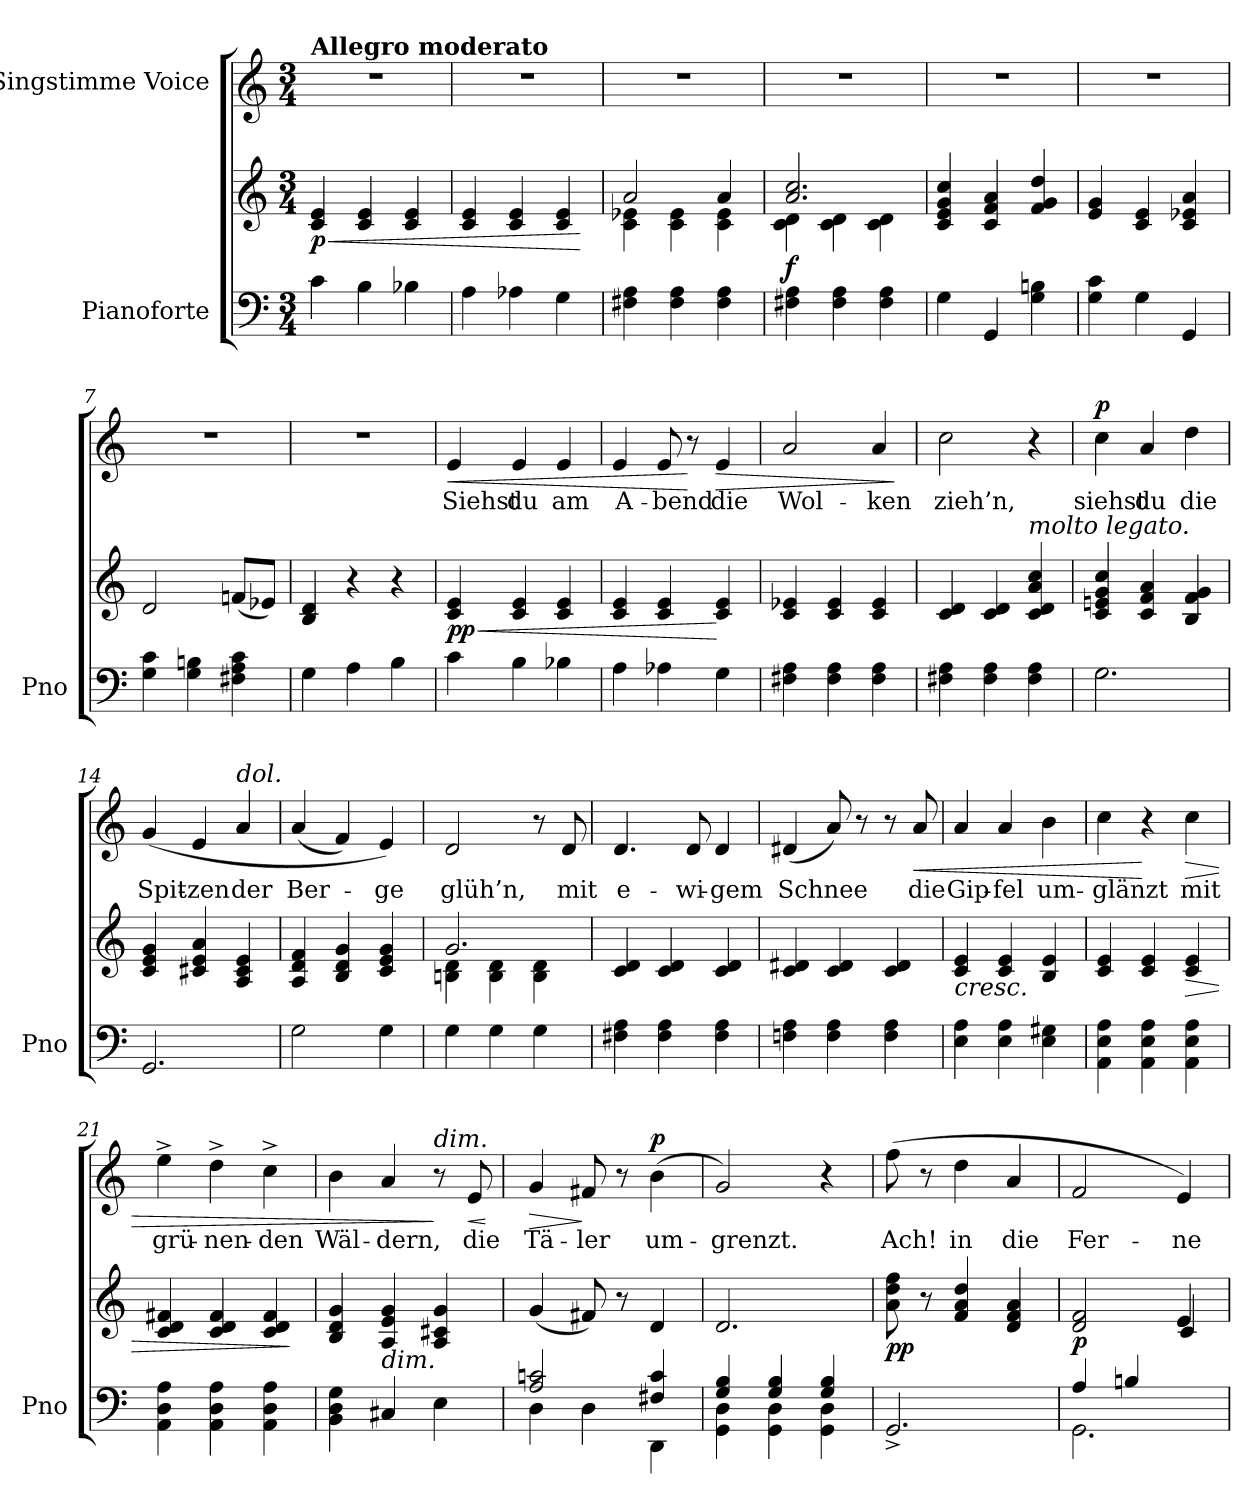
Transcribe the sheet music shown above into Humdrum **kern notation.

**kern	**kern	**dynam	**kern	**text	**dynam
*part2	*part2	*part2	*part1	*part1	*part1
*staff3	*staff2	*staff2/3	*staff1	*staff1	*staff1
*I"Pianoforte	*	*	*I"Singstimme Voice	*	*
*I'Pno	*	*	*	*	*
*clefF4	*clefG2	*	*clefG2	*	*
*k[]	*k[]	*	*k[]	*	*
*M3/4	*M3/4	*	*M3/4	*	*
=1	=1	=1	=1	=1	=1
!	!	!	!LO:TX:a:B:t=Allegro moderato	!	!
!	!	!LO:HP:b	!	!	!
!	!	!LO:DY:n=1:b	!	!	!
4c\	4c/ 4e/	< p	2.r	.	.
4B\	4c/ 4e/	.	.	.	.
4B-X\	4c/ 4e/	.	.	.	.
=2	=2	=2	=2	=2	=2
4A\	4c/ 4e/	.	2.r	.	.
4A-X\	4c/ 4e/	.	.	.	.
4G\	4c/ 4e/	.	.	.	.
.	.	[	.	.	.
=3	=3	=3	=3	=3	=3
*	*^	*	*	*	*
4F#X\ 4A\	2a/	4c\ 4e-X\	.	2.r	.	.
4F#\ 4A\	.	4c\ 4e-\	.	.	.	.
4F#\ 4A\	4a/	4c\ 4e-\	.	.	.	.
=4	=4	=4	=4	=4	=4	=4
!	!	!	!LO:DY:b	!	!	!
4F#X\ 4A\	2.a/ 2.cc/	4c\ 4d\	f	2.r	.	.
4F#\ 4A\	.	4c\ 4d\	.	.	.	.
4F#\ 4A\	.	4c\ 4d\	.	.	.	.
*	*v	*v	*	*	*	*
=5	=5	=5	=5	=5	=5
4G\	4c/ 4e/ 4g/ 4cc/	.	2.r	.	.
4GG/	4c/ 4f/ 4a/	.	.	.	.
4G\ 4Bn\	4f/ 4g/ 4dd/	.	.	.	.
=6	=6	=6	=6	=6	=6
4G\ 4c\	4e/ 4g/	.	2.r	.	.
4G\	4c/ 4e/	.	.	.	.
4GG/	4c/ 4e-X/ 4a/	.	.	.	.
=7	=7	=7	=7	=7	=7
4G\ 4c\	2d/	.	2.r	.	.
4G\ 4Bn\	.	.	.	.	.
4F#X\ 4A\ 4c\	(8fn/L	.	.	.	.
.	8e-X/J)	.	.	.	.
=8	=8	=8	=8	=8	=8
4G\	4B/ 4d/	.	2.r	.	.
4A\	4r	.	.	.	.
4B\	4r	.	.	.	.
=9	=9	=9	=9	=9	=9
!	!	!LO:HP:b	!	!	!LO:HP:b
!	!	!LO:DY:n=1:b	!	!	!
4c\	4c/ 4e/	< pp	4e/	Siehst	<
4B\	4c/ 4e/	.	4e/	du	.
4B-X\	4c/ 4e/	.	4e/	am	.
=10	=10	=10	=10	=10	=10
4A\	4c/ 4e/	.	4e/	A-	.
4A-X\	4c/ 4e/	.	8e/	-bend	.
.	.	.	8r	.	[
!	!	!	!	!	!LO:HP:b
4G\	4c/ 4e/	[	4e/	die	>
=11	=11	=11	=11	=11	=11
4F#X\ 4A\	4c/ 4e-X/	.	2a/	Wol-	.
4F#\ 4A\	4c/ 4e-/	.	.	.	.
4F#\ 4A\	4c/ 4e-/	.	4a/	-ken	.
.	.	.	.	.	]
=12	=12	=12	=12	=12	=12
4F#X\ 4A\	4c/ 4d/	.	2cc\	zieh’n,	.
4F#\ 4A\	4c/ 4d/	.	.	.	.
!	!LO:TX:i:t=molto  legato.	!	!	!	!
4F#\ 4A\	4c/ 4d/ 4a/ 4cc/	.	4r	.	.
=13	=13	=13	=13	=13	=13
!	!	!	!	!	!LO:DY:a
2.G\	4c/ 4en/ 4g/ 4cc/	.	4cc\	siehst	p
.	4c/ 4f/ 4a/	.	4a/	du	.
.	4B/ 4f/ 4g/	.	4dd\	die	.
=14	=14	=14	=14	=14	=14
2.GG/	4c/ 4e/ 4g/	.	(4g/	Spit-	.
.	4c#X/ 4e/ 4a/	.	4e/	-zen	.
!	!	!	!LO:TX:i:t=dol.	!	!
.	4A/ 4c#/ 4e/	.	4a/	der	.
=15	=15	=15	=15	=15	=15
2G\	4A/ 4d/ 4f/	.	(4a/	Ber-	.
.	4B/ 4d/ 4g/	.	4f/)	.	.
4G\	4c/ 4e/ 4g/	.	4e/)	-ge	.
=16	=16	=16	=16	=16	=16
*	*^	*	*	*	*
4G\	2.g/	4Bn\ 4d\	.	2d/	glüh’n,	.
4G\	.	4B\ 4d\	.	.	.	.
4G\	.	4B\ 4d\	.	8r	.	.
.	.	.	.	8d/	mit	.
*	*v	*v	*	*	*	*
=17	=17	=17	=17	=17	=17
4F#X\ 4A\	4c/ 4d/	.	4.d/	e-	.
4F#\ 4A\	4c/ 4d/	.	.	.	.
.	.	.	8d/	-wi-	.
4F#\ 4A\	4c/ 4d/	.	4d/	-gem	.
=18	=18	=18	=18	=18	=18
4Fn\ 4A\	4c/ 4d#X/	.	(4d#X/	Schnee	.
4F\ 4A\	4c/ 4d#/	.	8a/)	.	.
.	.	.	8r	.	.
4F\ 4A\	4c/ 4d#/	.	8r	.	.
!	!	!	!	!	!LO:HP:b
.	.	.	8a/	die	<
=19	=19	=19	=19	=19	=19
!	!LO:TX:b:i:t=cresc.	!	!	!	!
4E\ 4A\	4c/ 4e/	.	4a/	Gip-	.
4E\ 4A\	4c/ 4e/	.	4a/	-fel	.
4E\ 4G#X\	4B/ 4e/	.	4b\	um-	.
=20	=20	=20	=20	=20	=20
4AA\ 4E\ 4A\	4c/ 4e/	.	4cc\	-glänzt	.
4AA\ 4E\ 4A\	4c/ 4e/	.	4r	.	[
!	!	!LO:HP:b	!	!	!LO:HP:b
4AA\ 4E\ 4A\	4c/ 4e/	>	4cc\	mit	>
=21	=21	=21	=21	=21	=21
4AA\ 4D\ 4A\	4c/ 4d/ 4f#X/	.	4ee^\	grü-	.
4AA\ 4D\ 4A\	4c/ 4d/ 4f#/	.	4dd^\	-nen-	.
4AA\ 4D\ 4A\	4c/ 4d/ 4f#/	.	4cc^\	-den	.
.	.	]	.	.	.
=22	=22	=22	=22	=22	=22
4BB\ 4D\ 4G\	4B/ 4d/ 4g/	.	4b\	Wäl-	.
!	!LO:TX:b:i:t=dim.	!	!	!	!
4C#X/	4A/ 4e/ 4g/	.	4a/	-dern,	.
!	!	!	!LO:TX:a:i:t=dim.	!	!
4E\	4A/ 4c#X/ 4g/	.	8r	.	]
!	!	!	!	!	!LO:HP:b
.	.	.	8e/	die	<
.	.	.	.	.	[
=23	=23	=23	=23	=23	=23
*^	*	*	*	*	*
!	!	!	!	!	!	!LO:HP:b
2A/ 2cn/	4D\	(4g/	.	4g/	Tä-	>
.	4D\	8f#X/)	.	8f#X/	-ler	]
.	.	8r	.	8r	.	.
!	!	!	!	!	!	!LO:DY:a
4F#X/ 4c/	4DD\	4d/	.	(4b\	um-	p
=24	=24	=24	=24	=24	=24	=24
4G/ 4B/	4GG\ 4D\	2.d/	.	2g/)	-grenzt.	.
4G/ 4B/	4GG\ 4D\	.	.	.	.	.
4G/ 4B/	4GG\ 4D\	.	.	4r	.	.
=25	=25	=25	=25	=25	=25	=25
!	!	!	!LO:DY:b	!	!	!
*v	*v	*	*	*	*	*
2.GG^/	8a\ 8dd\ 8ff\	pp	(8ff\	Ach!	.
.	8r	.	8r	.	.
.	4f/ 4a/ 4dd/	.	4dd\	in	.
.	4d/ 4f/ 4a/	.	4a/	die	.
=26	=26	=26	=26	=26	=26
*^	*^	*	*	*	*
!	!	!	!	!LO:DY:a=2	!	!	!
4A/	2.GG\	2d/ 2f/	2ryy	p	2f/	Fer-	.
4Bn/	.	.	.	.	.	.	.
4ryy	.	4e/	4c/	.	4e/)	-ne	.
*v	*v	*	*	*	*	*	*
*	*v	*v	*	*	*	*
=	=	=	=	=	=
*-	*-	*-	*-	*-	*-
